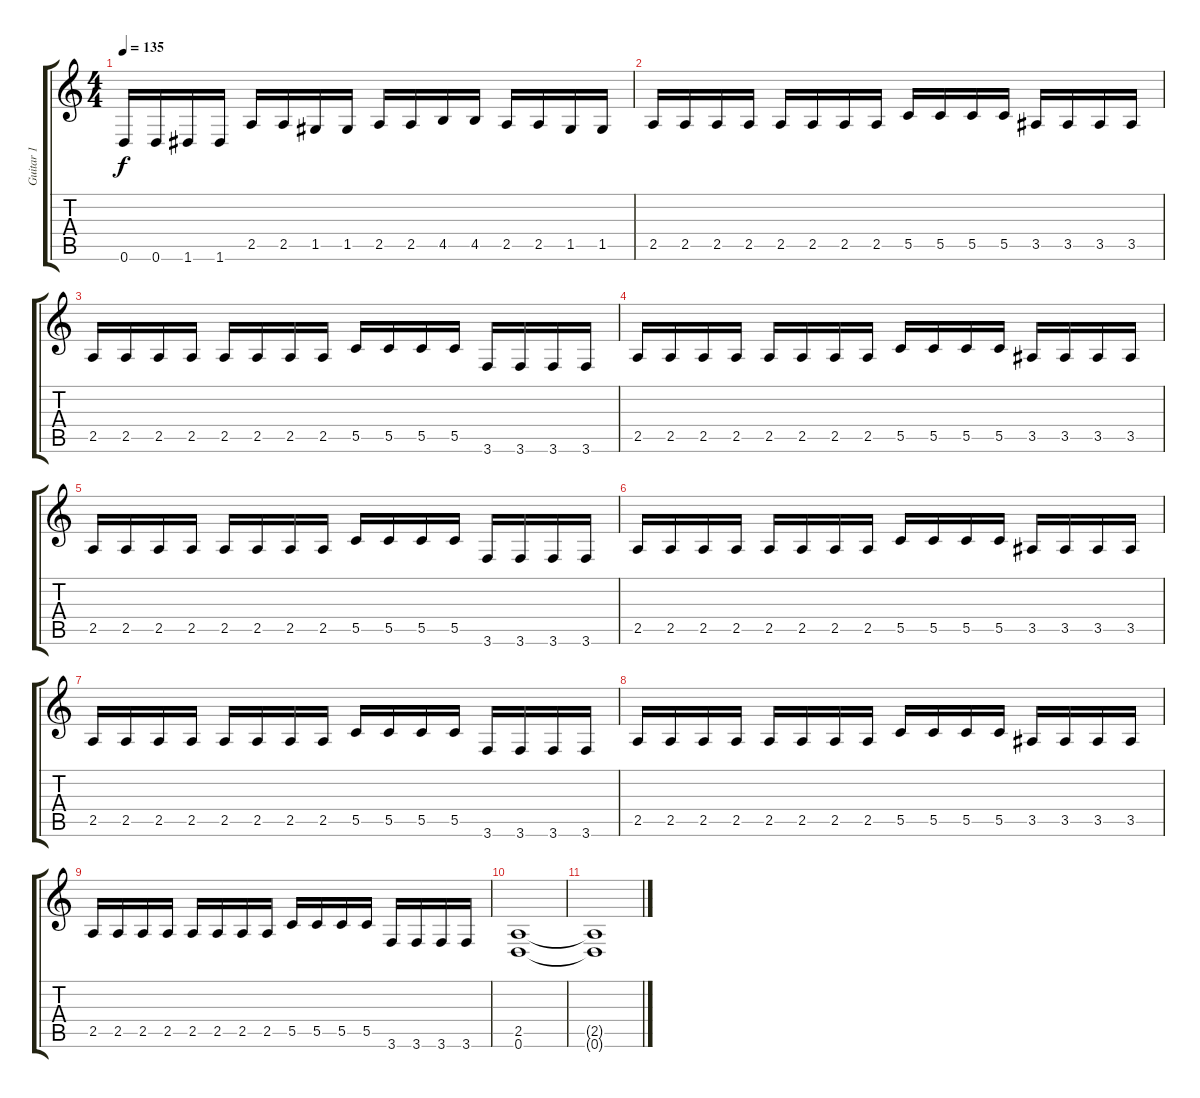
\track ("Guitar 1" "Guitar 1") {instrument distortionguitar}
\staff {score tabs}
\tuning (D4 A3 F3 C3 G2 D2) {hide}
\ts (4 4)
\tempo 135
\clef g2
\ks c
0.6.16{dy f} 0.6.16 1.6.16 1.6.16 2.5.16 2.5.16 1.5.16 1.5.16 2.5.16 2.5.16 4.5.16 4.5.16 2.5.16 2.5.16 1.5.16 1.5.16 |
2.5.16 2.5.16 2.5.16 2.5.16 2.5.16 2.5.16 2.5.16 2.5.16 5.5.16 5.5.16 5.5.16 5.5.16 3.5.16 3.5.16 3.5.16 3.5.16 |
2.5.16 2.5.16 2.5.16 2.5.16 2.5.16 2.5.16 2.5.16 2.5.16 5.5.16 5.5.16 5.5.16 5.5.16 3.6.16 3.6.16 3.6.16 3.6.16 |
2.5.16 2.5.16 2.5.16 2.5.16 2.5.16 2.5.16 2.5.16 2.5.16 5.5.16 5.5.16 5.5.16 5.5.16 3.5.16 3.5.16 3.5.16 3.5.16 |
2.5.16 2.5.16 2.5.16 2.5.16 2.5.16 2.5.16 2.5.16 2.5.16 5.5.16 5.5.16 5.5.16 5.5.16 3.6.16 3.6.16 3.6.16 3.6.16 |
2.5.16 2.5.16 2.5.16 2.5.16 2.5.16 2.5.16 2.5.16 2.5.16 5.5.16 5.5.16 5.5.16 5.5.16 3.5.16 3.5.16 3.5.16 3.5.16 |
2.5.16 2.5.16 2.5.16 2.5.16 2.5.16 2.5.16 2.5.16 2.5.16 5.5.16 5.5.16 5.5.16 5.5.16 3.6.16 3.6.16 3.6.16 3.6.16 |
2.5.16 2.5.16 2.5.16 2.5.16 2.5.16 2.5.16 2.5.16 2.5.16 5.5.16 5.5.16 5.5.16 5.5.16 3.5.16 3.5.16 3.5.16 3.5.16 |
2.5.16 2.5.16 2.5.16 2.5.16 2.5.16 2.5.16 2.5.16 2.5.16 5.5.16 5.5.16 5.5.16 5.5.16 3.6.16 3.6.16 3.6.16 3.6.16 |
(2.5 0.6).1 |
(2.5{t} 0.6{t}).1
